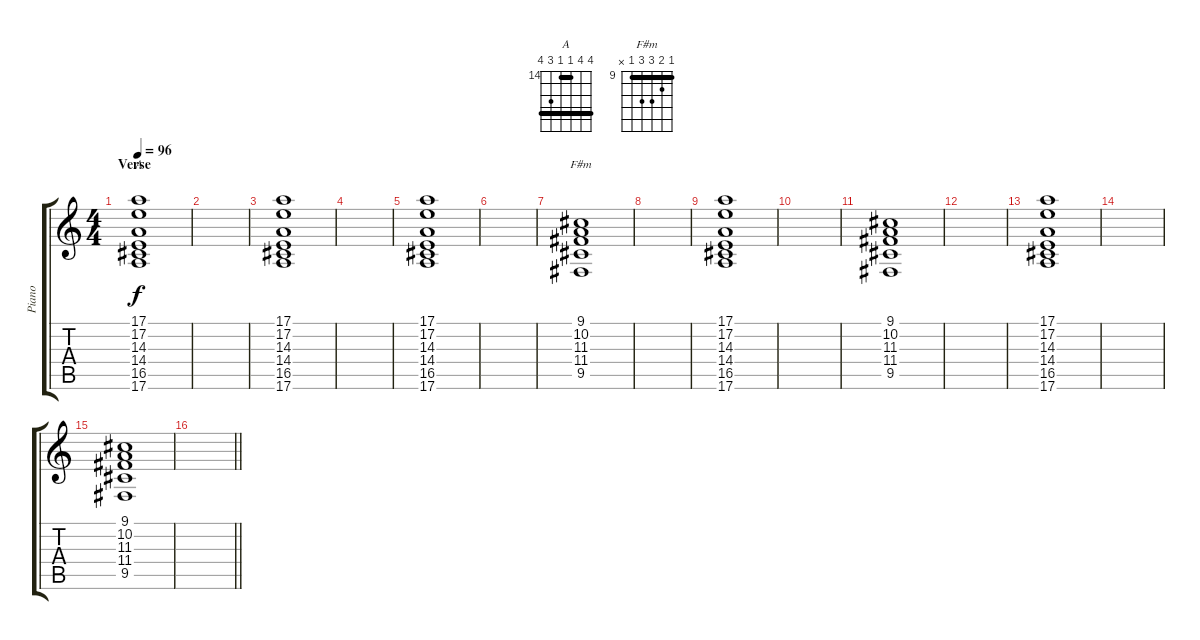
\track ("Piano" "Piano") {instrument brightacousticpiano}
\staff {score tabs}
\tuning (E4 B3 G3 D3 A2 E2) {hide}
\chord ("A" 17 17 14 14 16 17) {firstfret 14 barre (14 17)}
\chord ("F#m" 9 10 11 11 9 x) {firstfret 9 barre 9}
\ts (4 4)
\section ("" "Verse")
\tempo 96
\clef g2
\ks c
(17.1 17.2 14.3 14.4 16.5 17.6).1{ch "A" dy f} |
|
(17.1 17.2 14.3 14.4 16.5 17.6).1 |
|
(17.1 17.2 14.3 14.4 16.5 17.6).1 |
|
(9.1 10.2 11.3 11.4 9.5).1{ch "F#m"} |
|
(17.1 17.2 14.3 14.4 16.5 17.6).1 |
|
(9.1 10.2 11.3 11.4 9.5).1 |
|
(17.1 17.2 14.3 14.4 16.5 17.6).1 |
|
(9.1 10.2 11.3 11.4 9.5).1 |
\barLineRight lightlight
